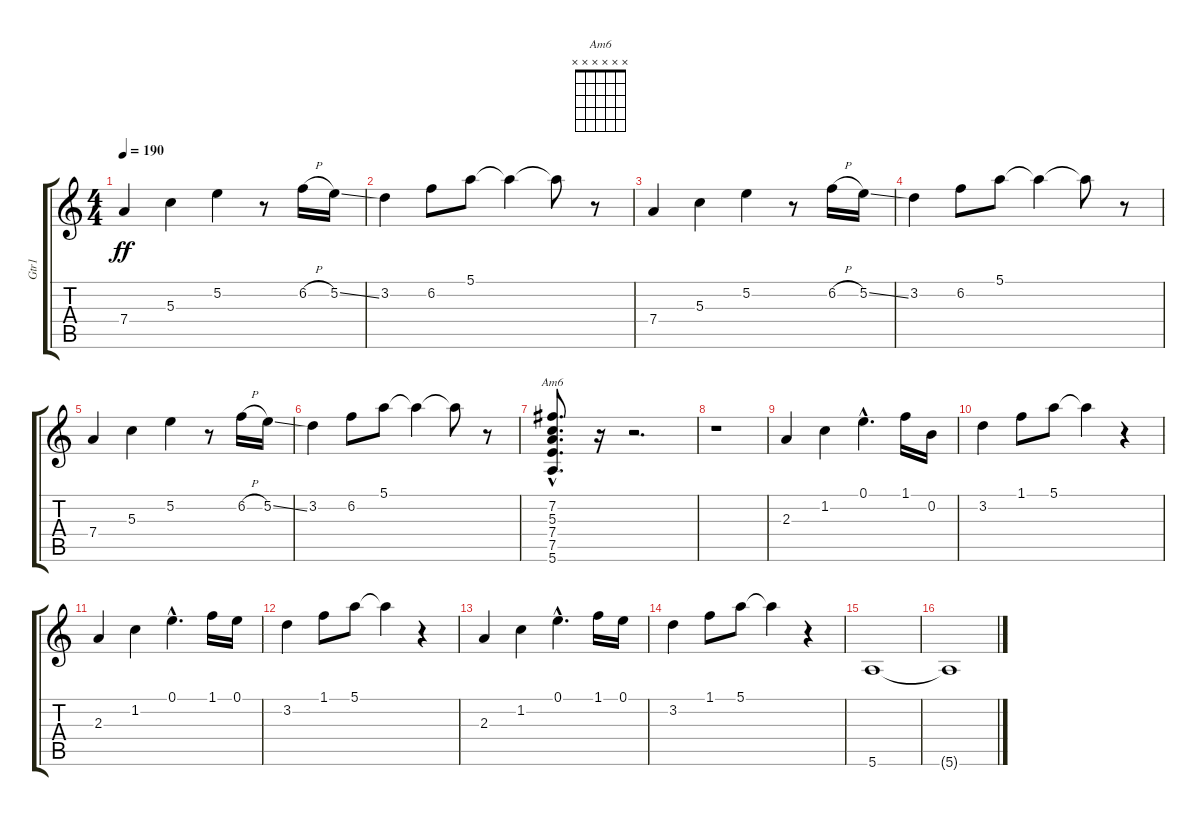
\track ("Gtr1" "Gtr1") {instrument acousticguitarnylon}
\staff {score tabs}
\tuning (E4 B3 G3 D3 A2 E2) {hide}
\chord ("Am6" x x x x x x) {firstfret 0}
\ts (4 4)
\tempo 190
\clef g2
\ks c
7.4.4{dy ff instrument acousticguitarnylon} 5.3.4 5.2.4 r.8 6.2{h}.16 5.2{ss}.16 |
3.2.4 6.2.8 5.1.8 5.1{t}.4 5.1{t}.8 r.8 |
7.4.4 5.3.4 5.2.4 r.8 6.2{h}.16 5.2{ss}.16 |
3.2.4 6.2.8 5.1.8 5.1{t}.4 5.1{t}.8 r.8 |
7.4.4 5.3.4 5.2.4 r.8 6.2{h}.16 5.2{ss}.16 |
3.2.4 6.2.8 5.1.8 5.1{t}.4 5.1{t}.8 r.8 |
(7.2{hac} 5.3{hac} 7.4{hac} 7.5{hac} 5.6{hac}).8{d ch "Am6"} r.16 r.2{d} |
r.1 |
2.3.4 1.2.4 0.1{hac}.4{d} 1.1.16 0.2.16 |
3.2.4 1.1.8 5.1.8 5.1{t}.4 r.4 |
2.3.4 1.2.4 0.1{hac}.4{d} 1.1.16 0.1.16 |
3.2.4 1.1.8 5.1.8 5.1{t}.4 r.4 |
2.3.4 1.2.4 0.1{hac}.4{d} 1.1.16 0.1.16 |
3.2.4 1.1.8 5.1.8 5.1{t}.4 r.4 |
5.6.1 |
5.6{t}.1
